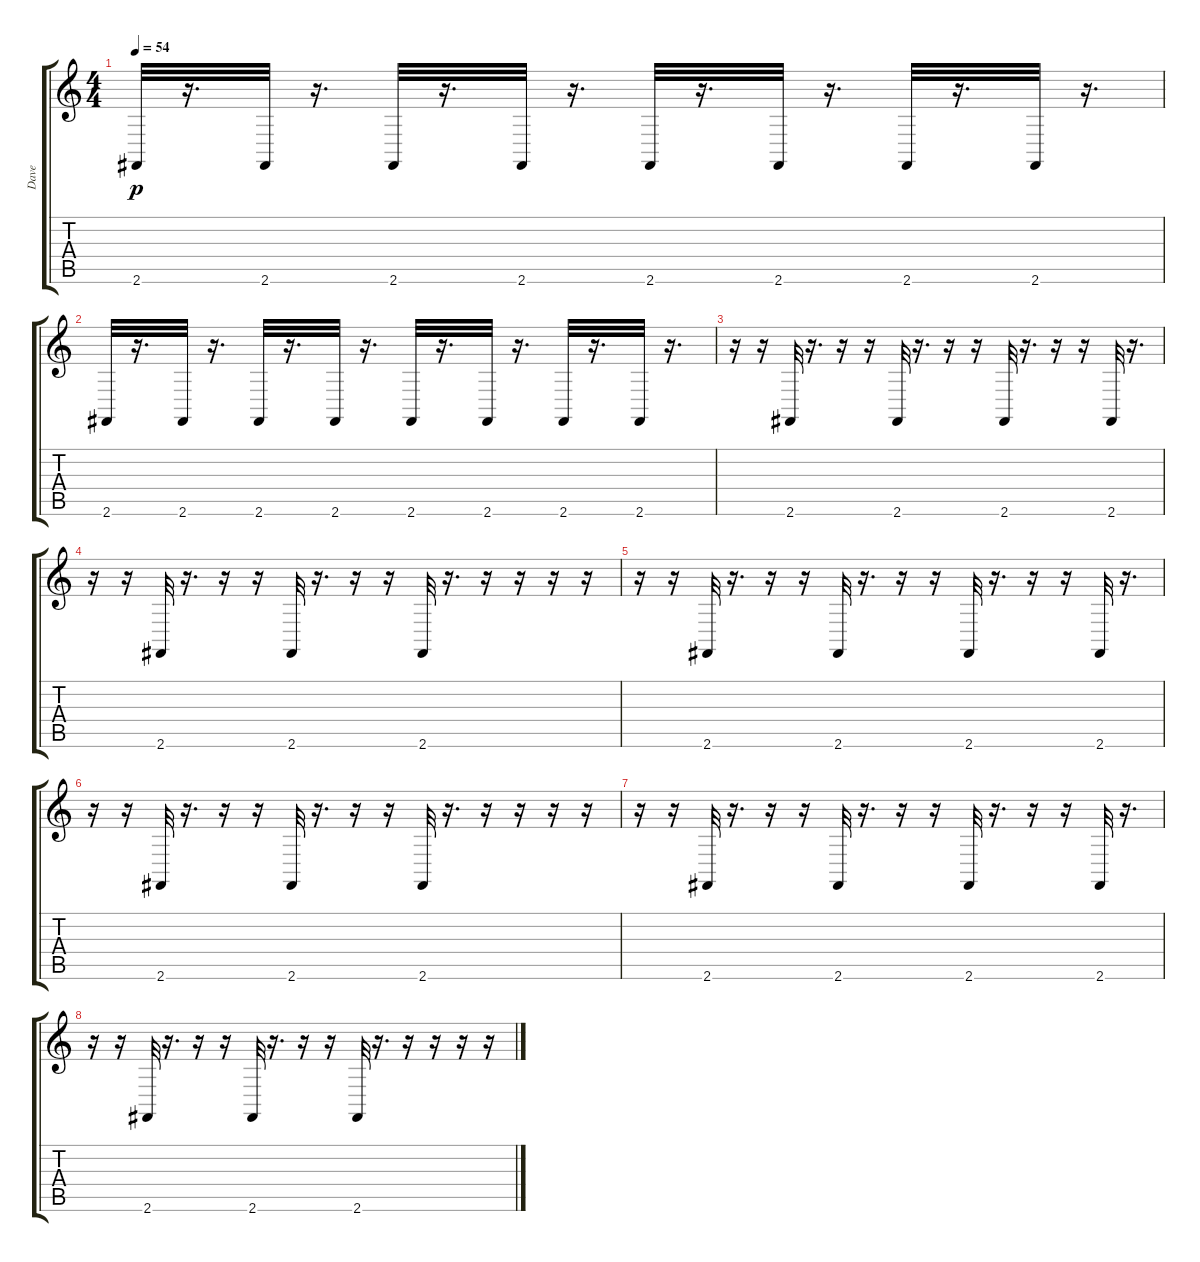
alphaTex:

\track ("Dave" "Dave") {instrument acousticgrandpiano}
\staff {score tabs}
\tuning (E4 B3 G3 D3 A2 E2) {hide}
\ts (4 4)
\tempo 54
\clef g2
\ks c
2.6.32{dy p} r.16{d} 2.6.32 r.16{d} 2.6.32 r.16{d} 2.6.32 r.16{d} 2.6.32 r.16{d} 2.6.32 r.16{d} 2.6.32 r.16{d} 2.6.32 r.16{d} |
2.6.32 r.16{d} 2.6.32 r.16{d} 2.6.32 r.16{d} 2.6.32 r.16{d} 2.6.32 r.16{d} 2.6.32 r.16{d} 2.6.32 r.16{d} 2.6.32 r.16{d} |
r.16{volume 16} r.16 2.6.32 r.16{d} r.16 r.16 2.6.32 r.16{d} r.16 r.16 2.6.32 r.16{d} r.16 r.16 2.6.32 r.16{d} |
r.16 r.16 2.6.32 r.16{d} r.16 r.16 2.6.32 r.16{d} r.16 r.16 2.6.32 r.16{d} r.16 r.16 r.16 r.16 |
r.16 r.16 2.6.32 r.16{d} r.16 r.16 2.6.32 r.16{d} r.16 r.16 2.6.32 r.16{d} r.16 r.16 2.6.32 r.16{d} |
r.16 r.16 2.6.32 r.16{d} r.16 r.16 2.6.32 r.16{d} r.16 r.16 2.6.32 r.16{d} r.16 r.16 r.16 r.16 |
r.16 r.16 2.6.32 r.16{d} r.16 r.16 2.6.32 r.16{d} r.16 r.16 2.6.32 r.16{d} r.16 r.16 2.6.32 r.16{d} |
r.16 r.16 2.6.32 r.16{d} r.16 r.16 2.6.32 r.16{d} r.16 r.16 2.6.32 r.16{d} r.16 r.16 r.16 r.16
